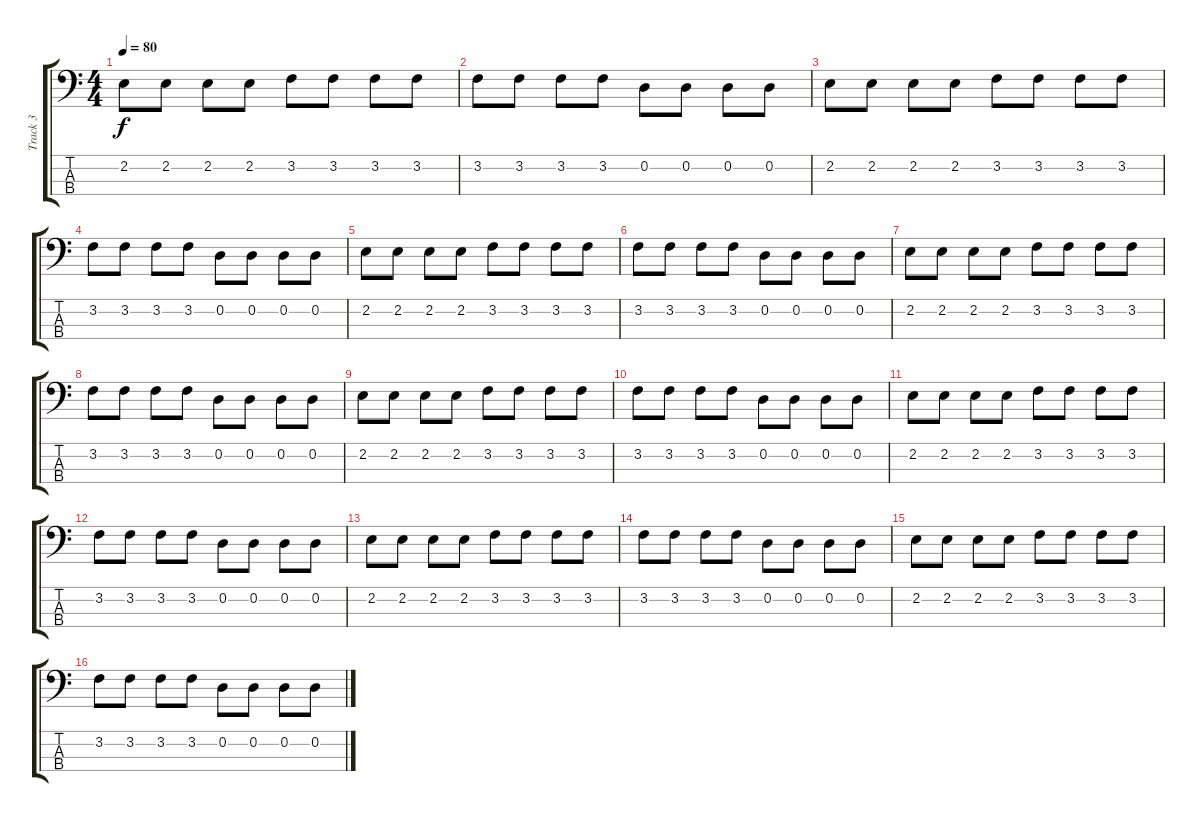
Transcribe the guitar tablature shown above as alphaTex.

\track ("Track 3" "Track 3") {instrument electricbassfinger}
\staff {score tabs}
\tuning (G2 D2 A1 E1) {hide}
\ts (4 4)
\tempo 80
\clef f4
\ks c
2.2.8{dy f} 2.2.8 2.2.8 2.2.8 3.2.8 3.2.8 3.2.8 3.2.8 |
3.2.8 3.2.8 3.2.8 3.2.8 0.2.8 0.2.8 0.2.8 0.2.8 |
2.2.8 2.2.8 2.2.8 2.2.8 3.2.8 3.2.8 3.2.8 3.2.8 |
3.2.8 3.2.8 3.2.8 3.2.8 0.2.8 0.2.8 0.2.8 0.2.8 |
2.2.8 2.2.8 2.2.8 2.2.8 3.2.8 3.2.8 3.2.8 3.2.8 |
3.2.8 3.2.8 3.2.8 3.2.8 0.2.8 0.2.8 0.2.8 0.2.8 |
2.2.8 2.2.8 2.2.8 2.2.8 3.2.8 3.2.8 3.2.8 3.2.8 |
3.2.8 3.2.8 3.2.8 3.2.8 0.2.8 0.2.8 0.2.8 0.2.8 |
2.2.8 2.2.8 2.2.8 2.2.8 3.2.8 3.2.8 3.2.8 3.2.8 |
3.2.8 3.2.8 3.2.8 3.2.8 0.2.8 0.2.8 0.2.8 0.2.8 |
2.2.8 2.2.8 2.2.8 2.2.8 3.2.8 3.2.8 3.2.8 3.2.8 |
3.2.8 3.2.8 3.2.8 3.2.8 0.2.8 0.2.8 0.2.8 0.2.8 |
2.2.8 2.2.8 2.2.8 2.2.8 3.2.8 3.2.8 3.2.8 3.2.8 |
3.2.8 3.2.8 3.2.8 3.2.8 0.2.8 0.2.8 0.2.8 0.2.8 |
2.2.8 2.2.8 2.2.8 2.2.8 3.2.8 3.2.8 3.2.8 3.2.8 |
3.2.8 3.2.8 3.2.8 3.2.8 0.2.8 0.2.8 0.2.8 0.2.8
